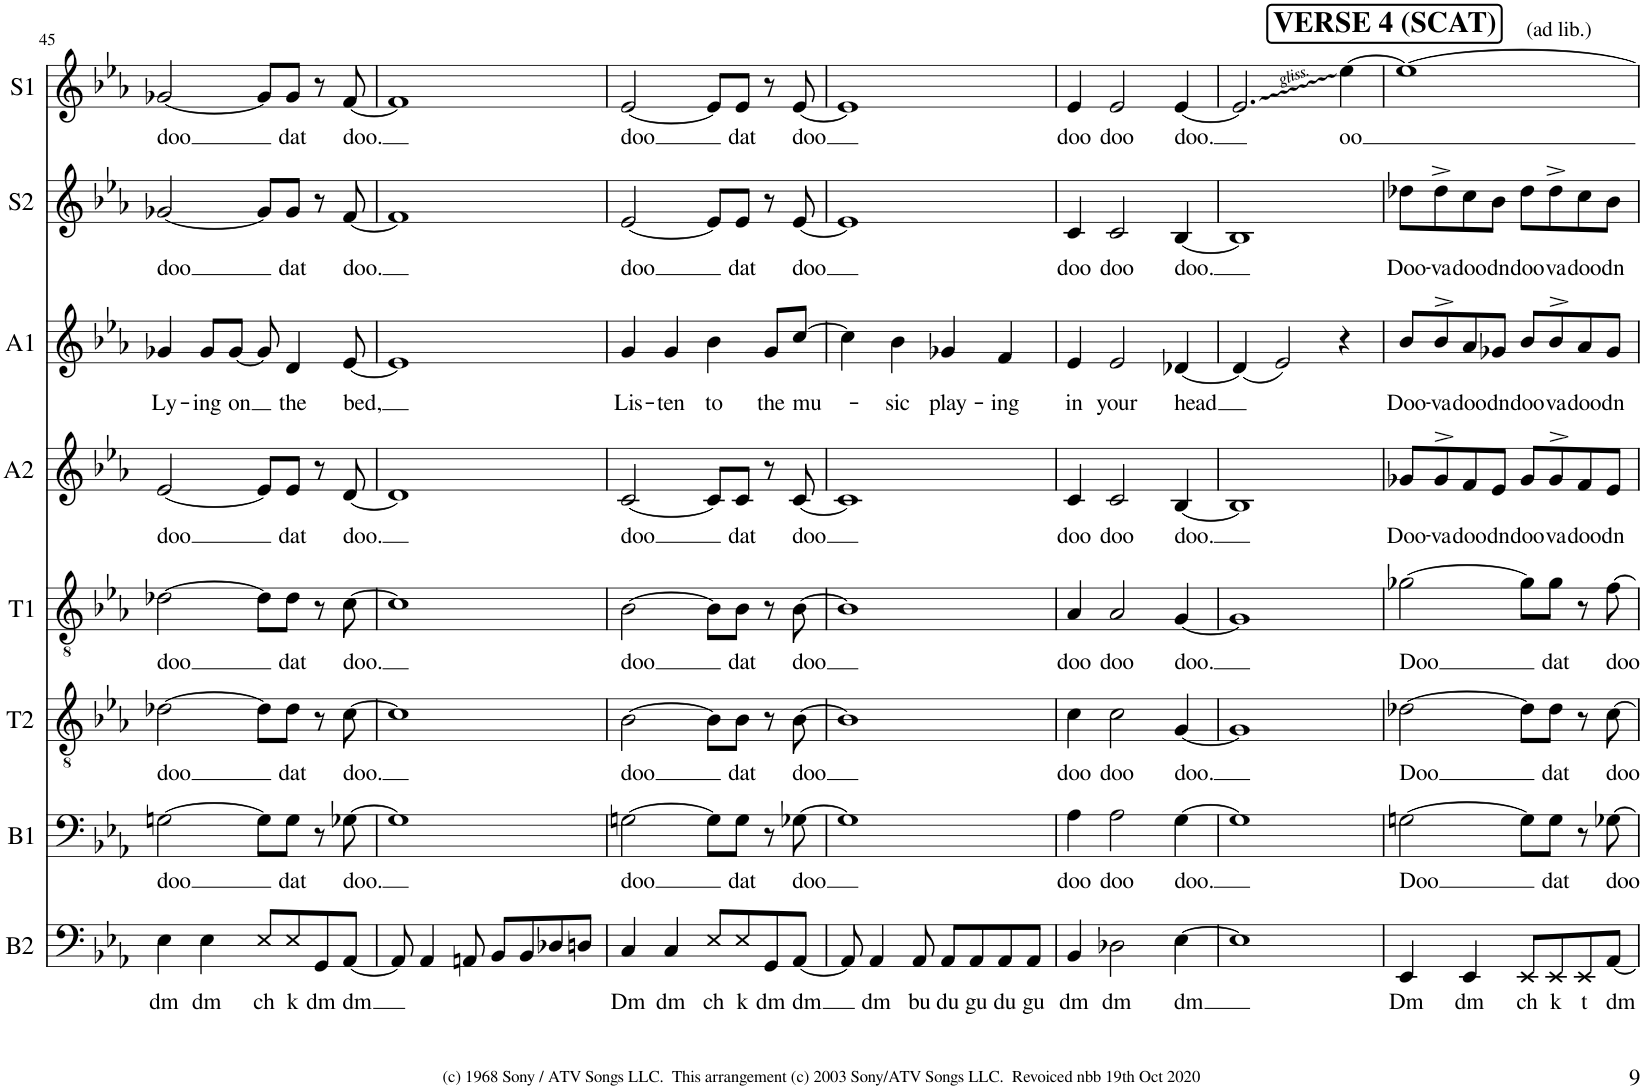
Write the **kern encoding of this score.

**kern	**text	**kern	**text	**kern	**text	**kern	**text	**kern	**text	**kern	**text	**kern	**text	**kern	**text
*part8	*part8	*part7	*part7	*part6	*part6	*part5	*part5	*part4	*part4	*part3	*part3	*part2	*part2	*part1	*part1
*staff8	*staff8	*staff7	*staff7	*staff6	*staff6	*staff5	*staff5	*staff4	*staff4	*staff3	*staff3	*staff2	*staff2	*staff1	*staff1
*I"Bass 2	*	*I"Bass 1	*	*I"Tenor 2	*	*I"Tenor 1	*	*I"Alto 2	*	*I"Alto 1	*	*I"Soprano 2	*	*I"Soprano 1	*
*I'B2	*	*I'B1	*	*I'T2	*	*I'T1	*	*I'A2	*	*I'A1	*	*I'S2	*	*I'S1	*
!!LO:PB:g=z
*clefF4	*	*clefF4	*	*clefGv2	*	*clefGv2	*	*clefG2	*	*clefG2	*	*clefG2	*	*clefG2	*
*k[b-e-a-]	*	*k[b-e-a-]	*	*k[b-e-a-]	*	*k[b-e-a-]	*	*k[b-e-a-]	*	*k[b-e-a-]	*	*k[b-e-a-]	*	*k[b-e-a-]	*
*M4/4	*	*M4/4	*	*M4/4	*	*M4/4	*	*M4/4	*	*M4/4	*	*M4/4	*	*M4/4	*
=45	=45	=45	=45	=45	=45	=45	=45	=45	=45	=45	=45	=45	=45	=45	=45
!	!LO:LY:b	!	!LO:LY:b	!	!LO:LY:b	!	!LO:LY:b	!	!LO:LY:b	!	!LO:LY:b	!	!LO:LY:b	!	!LO:LY:b
4E-\	dm	[2Gn\	doo	[2d-X\	doo	[2d-X\	doo	[2e-/	doo	4g-X/	Ly-	[2g-X/	doo	[2g-X/	doo
!	!LO:LY:b	!	!	!	!	!	!	!	!	!	!LO:LY:b	!	!	!	!
4E-\	dm	.	.	.	.	.	.	.	.	8g-/L	-ing	.	.	.	.
!	!	!	!	!	!	!	!	!	!	!	!LO:LY:b	!	!	!	!
.	.	.	.	.	.	.	.	.	.	[8g-/J	on	.	.	.	.
!	!LO:LY:b	!	!	!	!	!	!	!	!	!	!	!	!	!	!
8E-/L	ch	8G\L]	.	8d-\L]	.	8d-\L]	.	8e-/L]	.	8g-/]	.	8g-/L]	.	8g-/L]	.
!	!LO:LY:b	!	!LO:LY:b	!	!LO:LY:b	!	!LO:LY:b	!	!LO:LY:b	!	!LO:LY:b	!	!LO:LY:b	!	!LO:LY:b
8E-/	k	8G\J	dat	8d-\J	dat	8d-\J	dat	8e-/J	dat	4d/	the	8g-/J	dat	8g-/J	dat
!	!LO:LY:b	!	!	!	!	!	!	!	!	!	!	!	!	!	!
8GG/	dm	8r	.	8r	.	8r	.	8r	.	.	.	8r	.	8r	.
!	!LO:LY:b	!	!LO:LY:b	!	!LO:LY:b	!	!LO:LY:b	!	!LO:LY:b	!	!LO:LY:b	!	!LO:LY:b	!	!LO:LY:b
[8AA-/J	dm	[8G-X\	doo.	[8c\	doo.	[8c\	doo.	[8d/	doo.	[8e-/	bed,	[8f/	doo.	[8f/	doo.
=46	=46	=46	=46	=46	=46	=46	=46	=46	=46	=46	=46	=46	=46	=46	=46
8AA-/]	.	1G-]	.	1c]	.	1c]	.	1d]	.	1e-]	.	1f]	.	1f]	.
4AA-/	.	.	.	.	.	.	.	.	.	.	.	.	.	.	.
8AAn/	.	.	.	.	.	.	.	.	.	.	.	.	.	.	.
8BB-/L	.	.	.	.	.	.	.	.	.	.	.	.	.	.	.
8BB-/	.	.	.	.	.	.	.	.	.	.	.	.	.	.	.
8D-X/	.	.	.	.	.	.	.	.	.	.	.	.	.	.	.
8Dn/J	.	.	.	.	.	.	.	.	.	.	.	.	.	.	.
=47	=47	=47	=47	=47	=47	=47	=47	=47	=47	=47	=47	=47	=47	=47	=47
!	!LO:LY:b	!	!LO:LY:b	!	!LO:LY:b	!	!LO:LY:b	!	!LO:LY:b	!	!LO:LY:b	!	!LO:LY:b	!	!LO:LY:b
4C/	Dm	[2Gn\	doo	[2B-\	doo	[2B-\	doo	[2c/	doo	4g/	Lis-	[2e-/	doo	[2e-/	doo
!	!LO:LY:b	!	!	!	!	!	!	!	!	!	!LO:LY:b	!	!	!	!
4C/	dm	.	.	.	.	.	.	.	.	4g/	-ten	.	.	.	.
!	!LO:LY:b	!	!	!	!	!	!	!	!	!	!LO:LY:b	!	!	!	!
8E-/L	ch	8G\L]	.	8B-\L]	.	8B-\L]	.	8c/L]	.	4b-\	to	8e-/L]	.	8e-/L]	.
!	!LO:LY:b	!	!LO:LY:b	!	!LO:LY:b	!	!LO:LY:b	!	!LO:LY:b	!	!	!	!LO:LY:b	!	!LO:LY:b
8E-/	k	8G\J	dat	8B-\J	dat	8B-\J	dat	8c/J	dat	.	.	8e-/J	dat	8e-/J	dat
!	!LO:LY:b	!	!	!	!	!	!	!	!	!	!LO:LY:b	!	!	!	!
8GG/	dm	8r	.	8r	.	8r	.	8r	.	8g/L	the	8r	.	8r	.
!	!LO:LY:b	!	!LO:LY:b	!	!LO:LY:b	!	!LO:LY:b	!	!LO:LY:b	!	!LO:LY:b	!	!LO:LY:b	!	!LO:LY:b
[8AA-/J	dm	[8G-X\	doo	[8B-\	doo	[8B-\	doo	[8c/	doo	[8cc/J	mu-	[8e-/	doo	[8e-/	doo
=48	=48	=48	=48	=48	=48	=48	=48	=48	=48	=48	=48	=48	=48	=48	=48
8AA-/]	.	1G-]	.	1B-]	.	1B-]	.	1c]	.	4cc\]	.	1e-]	.	1e-]	.
!	!LO:LY:b	!	!	!	!	!	!	!	!	!	!	!	!	!	!
4AA-/	dm	.	.	.	.	.	.	.	.	.	.	.	.	.	.
!	!	!	!	!	!	!	!	!	!	!	!LO:LY:b	!	!	!	!
.	.	.	.	.	.	.	.	.	.	4b-\	-sic	.	.	.	.
!	!LO:LY:b	!	!	!	!	!	!	!	!	!	!	!	!	!	!
8AA-/	bu	.	.	.	.	.	.	.	.	.	.	.	.	.	.
!	!LO:LY:b	!	!	!	!	!	!	!	!	!	!LO:LY:b	!	!	!	!
8AA-/L	du	.	.	.	.	.	.	.	.	4g-X/	play-	.	.	.	.
!	!LO:LY:b	!	!	!	!	!	!	!	!	!	!	!	!	!	!
8AA-/	gu	.	.	.	.	.	.	.	.	.	.	.	.	.	.
!	!LO:LY:b	!	!	!	!	!	!	!	!	!	!LO:LY:b	!	!	!	!
8AA-/	du	.	.	.	.	.	.	.	.	4f/	-ing	.	.	.	.
!	!LO:LY:b	!	!	!	!	!	!	!	!	!	!	!	!	!	!
8AA-/J	gu	.	.	.	.	.	.	.	.	.	.	.	.	.	.
=49	=49	=49	=49	=49	=49	=49	=49	=49	=49	=49	=49	=49	=49	=49	=49
!	!LO:LY:b	!	!LO:LY:b	!	!LO:LY:b	!	!LO:LY:b	!	!LO:LY:b	!	!LO:LY:b	!	!LO:LY:b	!	!LO:LY:b
4BB-/	dm	4A-\	doo	4c\	doo	4A-/	doo	4c/	doo	4e-/	in	4c/	doo	4e-/	doo
!	!LO:LY:b	!	!LO:LY:b	!	!LO:LY:b	!	!LO:LY:b	!	!LO:LY:b	!	!LO:LY:b	!	!LO:LY:b	!	!LO:LY:b
2D-X\	dm	2A-\	doo	2c\	doo	2A-/	doo	2c/	doo	2e-/	your	2c/	doo	2e-/	doo
!	!LO:LY:b	!	!LO:LY:b	!	!LO:LY:b	!	!LO:LY:b	!	!LO:LY:b	!	!LO:LY:b	!	!LO:LY:b	!	!LO:LY:b
[4E-\	dm	[4G\	doo.	[4G/	doo.	[4G/	doo.	[4B-/	doo.	[4d-X/	head	[4B-/	doo.	[4e-/	doo.
=50	=50	=50	=50	=50	=50	=50	=50	=50	=50	=50	=50	=50	=50	=50	=50
1E-]	.	1G]	.	1G]	.	1G]	.	1B-]	.	(4d-/]	.	1B-]	.	2.e-/]	.
.	.	.	.	.	.	.	.	.	.	2e-/)	.	.	.	.	.
!	!	!	!	!	!	!	!	!	!	!	!	!	!	!	!LO:LY:b
.	.	.	.	.	.	.	.	.	.	4r	.	.	.	[4ee-\	oo
!!LO:REH:place=s1:a:B:cj:fs=14:t=VERSE 4 (SCAT)
=51	=51	=51	=51	=51	=51	=51	=51	=51	=51	=51	=51	=51	=51	=51	=51
!	!	!	!	!	!	!	!	!	!	!	!	!	!	!LO:TX:a:t=(ad lib.)	!
!	!LO:LY:b	!	!LO:LY:b	!	!LO:LY:b	!	!LO:LY:b	!	!LO:LY:b	!	!LO:LY:b	!	!LO:LY:b	!	!
4EE-/	Dm	[2Gn\	Doo	[2d-X\	Doo	[2g-X\	Doo	8g-X/L	Doo-	8b-/L	Doo-	8dd-X\L	Doo-	1ee-_	.
!	!	!	!	!	!	!	!	!	!LO:LY:b	!	!LO:LY:b	!	!LO:LY:b	!	!
.	.	.	.	.	.	.	.	8g-^>/	-va	8b-^>/	-va	8dd-^>\	-va	.	.
!	!LO:LY:b	!	!	!	!	!	!	!	!LO:LY:b	!	!LO:LY:b	!	!LO:LY:b	!	!
4EE-/	dm	.	.	.	.	.	.	8f/	doo	8a-/	doo	8cc\	doo	.	.
!	!	!	!	!	!	!	!	!	!LO:LY:b	!	!LO:LY:b	!	!LO:LY:b	!	!
.	.	.	.	.	.	.	.	8e-/J	dn	8g-X/J	dn	8b-\J	dn	.	.
!	!LO:LY:b	!	!	!	!	!	!	!	!LO:LY:b	!	!LO:LY:b	!	!LO:LY:b	!	!
8EE-/L	ch	8G\L]	.	8d-\L]	.	8g-\L]	.	8g-/L	doo	8b-/L	doo	8dd-\L	doo	.	.
!	!LO:LY:b	!	!LO:LY:b	!	!LO:LY:b	!	!LO:LY:b	!	!LO:LY:b	!	!LO:LY:b	!	!LO:LY:b	!	!
8EE-/	k	8G\J	dat	8d-\J	dat	8g-\J	dat	8g-^>/	va	8b-^>/	va	8dd-^>\	va	.	.
!	!LO:LY:b	!	!	!	!	!	!	!	!LO:LY:b	!	!LO:LY:b	!	!LO:LY:b	!	!
8EE-/	t	8r	.	8r	.	8r	.	8f/	doo	8a-/	doo	8cc\	doo	.	.
!	!LO:LY:b	!	!LO:LY:b	!	!LO:LY:b	!	!LO:LY:b	!	!LO:LY:b	!	!LO:LY:b	!	!LO:LY:b	!	!
[8AA-/J	dm	[8G-X\	doo	[8c\	doo	[8f\	doo	8e-/J	dn	8g-/J	dn	8b-\J	dn	.	.
=	=	=	=	=	=	=	=	=	=	=	=	=	=	=	=
*-	*-	*-	*-	*-	*-	*-	*-	*-	*-	*-	*-	*-	*-	*-	*-
